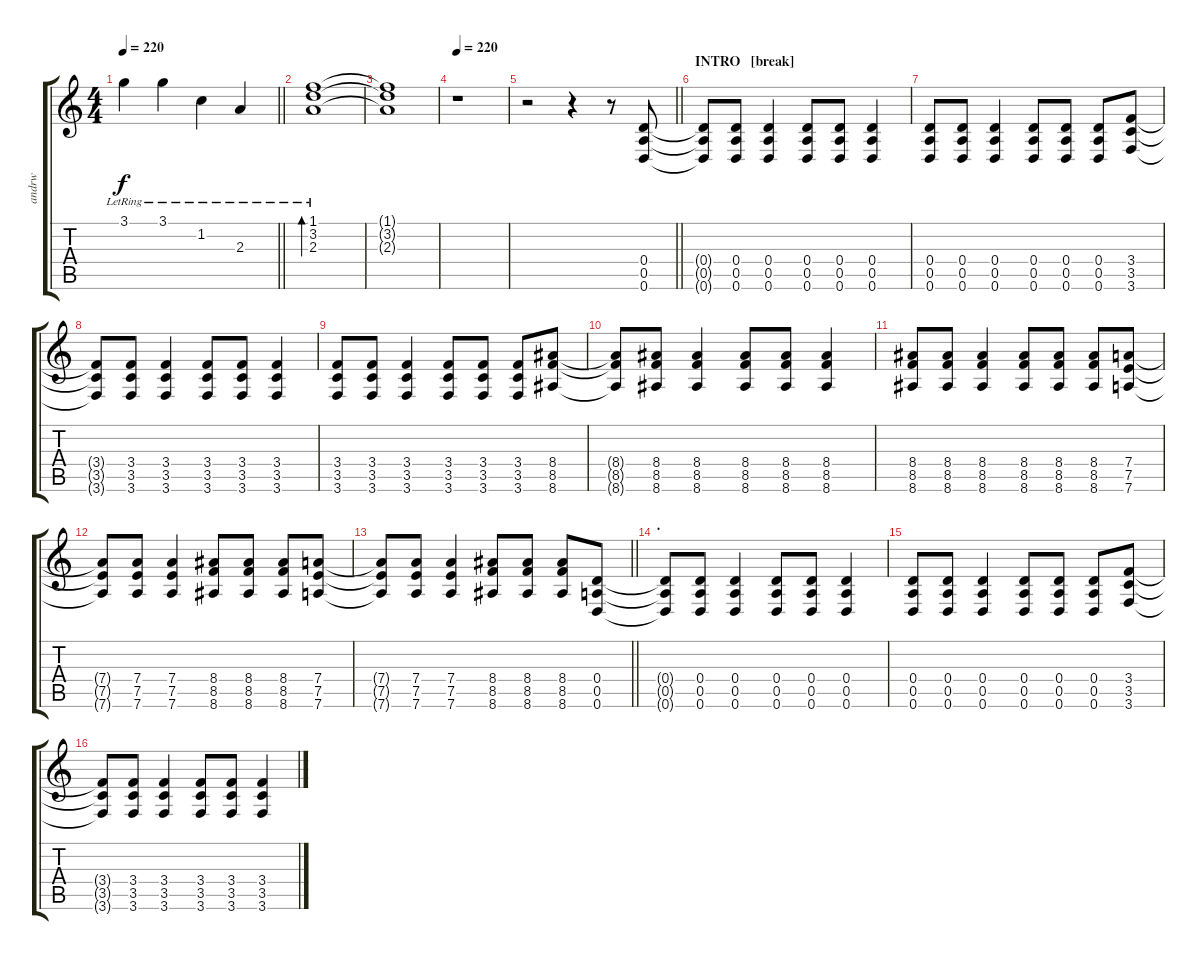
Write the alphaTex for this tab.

\track ("andrw" "andrw") {instrument distortionguitar}
\staff {score tabs}
\tuning (E4 B3 G3 D3 A2 D2) {hide}
\ts (4 4)
\tempo 220
\clef g2
\barLineRight lightlight
\ks c
3.1{lr}.4{dy f} 3.1{lr}.4 1.2{lr}.4 2.3{lr}.4 |
(1.1{lr} 3.2{lr} 2.3{lr}).1{bd 240} |
(1.1{t} 3.2{t} 2.3{t}).1 |
\tempo 220
r.1{instrument distortionguitar} |
\barLineRight lightlight
r.2 r.4 r.8 (0.4 0.5 0.6).8 |
\section ("" "INTRO   [break]")
(0.4{t} 0.5{t} 0.6{t}).8 (0.4 0.5 0.6).8 (0.4 0.5 0.6).4 (0.4 0.5 0.6).8 (0.4 0.5 0.6).8 (0.4 0.5 0.6).4 |
(0.4 0.5 0.6).8 (0.4 0.5 0.6).8 (0.4 0.5 0.6).4 (0.4 0.5 0.6).8 (0.4 0.5 0.6).8 (0.4 0.5 0.6).8 (3.4 3.5 3.6).8 |
(3.4{t} 3.5{t} 3.6{t}).8 (3.4 3.5 3.6).8 (3.4 3.5 3.6).4 (3.4 3.5 3.6).8 (3.4 3.5 3.6).8 (3.4 3.5 3.6).4 |
(3.4 3.5 3.6).8 (3.4 3.5 3.6).8 (3.4 3.5 3.6).4 (3.4 3.5 3.6).8 (3.4 3.5 3.6).8 (3.4 3.5 3.6).8 (8.4 8.5 8.6).8 |
(8.4{t} 8.5{t} 8.6{t}).8 (8.4 8.5 8.6).8 (8.4 8.5 8.6).4 (8.4 8.5 8.6).8 (8.4 8.5 8.6).8 (8.4 8.5 8.6).4 |
(8.4 8.5 8.6).8 (8.4 8.5 8.6).8 (8.4 8.5 8.6).4 (8.4 8.5 8.6).8 (8.4 8.5 8.6).8 (8.4 8.5 8.6).8 (7.4 7.5 7.6).8 |
(7.4{t} 7.5{t} 7.6{t}).8 (7.4 7.5 7.6).8 (7.4 7.5 7.6).4 (8.4 8.5 8.6).8 (8.4 8.5 8.6).8 (8.4 8.5 8.6).8 (7.4 7.5 7.6).8 |
\barLineRight lightlight
(7.4{t} 7.5{t} 7.6{t}).8 (7.4 7.5 7.6).8 (7.4 7.5 7.6).4 (8.4 8.5 8.6).8 (8.4 8.5 8.6).8 (8.4 8.5 8.6).8 (0.4 0.5 0.6).8 |
\section ("" ".")
(0.4{t} 0.5{t} 0.6{t}).8 (0.4 0.5 0.6).8 (0.4 0.5 0.6).4 (0.4 0.5 0.6).8 (0.4 0.5 0.6).8 (0.4 0.5 0.6).4 |
(0.4 0.5 0.6).8 (0.4 0.5 0.6).8 (0.4 0.5 0.6).4 (0.4 0.5 0.6).8 (0.4 0.5 0.6).8 (0.4 0.5 0.6).8 (3.4 3.5 3.6).8 |
(3.4{t} 3.5{t} 3.6{t}).8 (3.4 3.5 3.6).8 (3.4 3.5 3.6).4 (3.4 3.5 3.6).8 (3.4 3.5 3.6).8 (3.4 3.5 3.6).4
